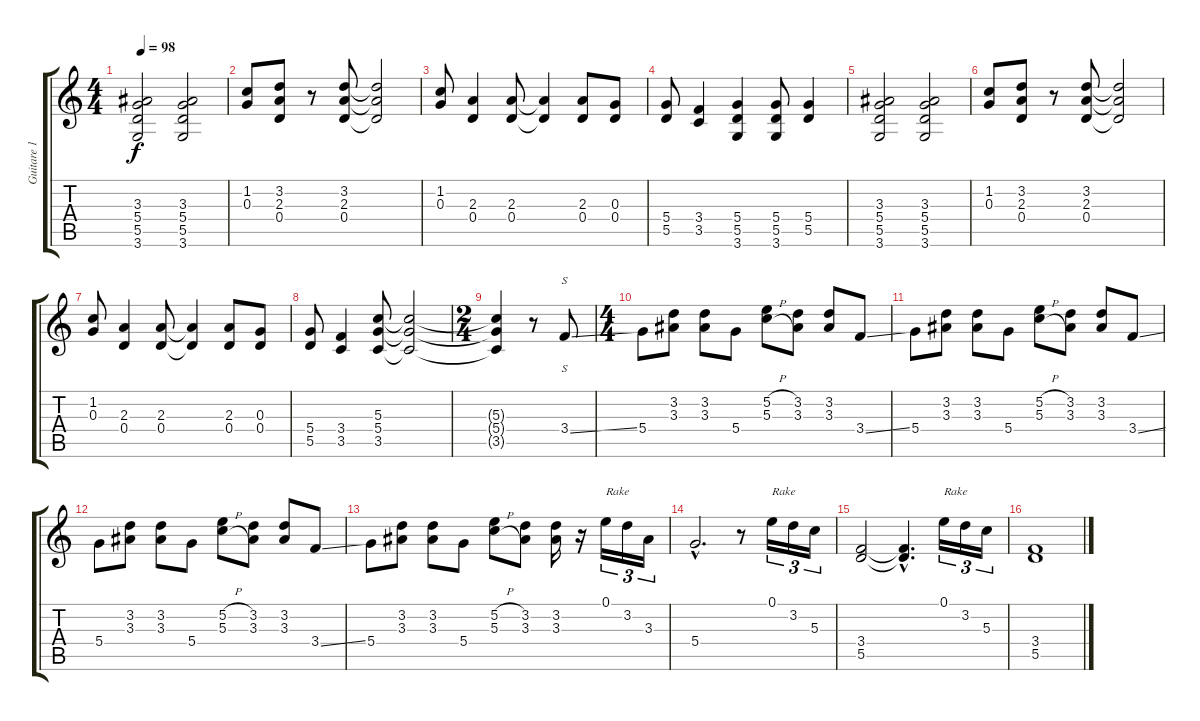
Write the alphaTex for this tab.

\track ("Guitare 1 Acoustique" "Guitare 1 ") {instrument acousticguitarsteel}
\staff {score tabs}
\tuning (E4 B3 G3 D3 A2 E2) {hide}
\ts (4 4)
\tempo 98
\clef g2
\ks c
(3.3 5.4 5.5 3.6).2{dy f instrument acousticguitarsteel} (3.3 5.4 5.5 3.6).2 |
(1.2 0.3).8 (3.2 2.3 0.4).8 r.8 (3.2 2.3 0.4).8 (3.2{t} 2.3{t} 0.4{t}).2 |
(1.2 0.3).8 (2.3 0.4).4 (2.3 0.4).8 (2.3{t} 0.4{t}).4 (2.3 0.4).8 (0.3 0.4).8 |
(5.4 5.5).8 (3.4 3.5).4 (5.4 5.5 3.6).4 (5.4 5.5 3.6).8 (5.4 5.5).4 |
(3.3 5.4 5.5 3.6).2 (3.3 5.4 5.5 3.6).2 |
(1.2 0.3).8 (3.2 2.3 0.4).8 r.8 (3.2 2.3 0.4).8 (3.2{t} 2.3{t} 0.4{t}).2 |
(1.2 0.3).8 (2.3 0.4).4 (2.3 0.4).8 (2.3{t} 0.4{t}).4 (2.3 0.4).8 (0.3 0.4).8 |
(5.4 5.5).8 (3.4 3.5).4 (5.3 5.4 3.5).8 (5.3{t} 5.4{t} 3.5{t}).2 |
\ts (2 4)
(5.3{t} 5.4{t} 3.5{t}).4 r.8 3.4{ss}.8{s} |
\ts (4 4)
5.4.8 (3.2 3.3).8 (3.2 3.3).8 5.4.8 (5.2{h} 5.3{h}).8 (3.2 3.3).8 (3.2 3.3).8 3.4{ss}.8 |
5.4.8 (3.2 3.3).8 (3.2 3.3).8 5.4.8 (5.2{h} 5.3{h}).8 (3.2 3.3).8 (3.2 3.3).8 3.4{ss}.8 |
5.4.8 (3.2 3.3).8 (3.2 3.3).8 5.4.8 (5.2{h} 5.3{h}).8 (3.2 3.3).8 (3.2 3.3).8 3.4{ss}.8 |
5.4.8 (3.2 3.3).8 (3.2 3.3).8 5.4.8 (5.2{h} 5.3{h}).8 (3.2 3.3).8 (3.2 3.3).16 r.16 0.1.16{tu (3 2) txt "Rake"} 3.2.16{tu (3 2)} 3.3.16{tu (3 2)} |
5.4{hac}.2{d} r.8 0.1.16{tu (3 2) txt "Rake"} 3.2.16{tu (3 2)} 5.3.16{tu (3 2)} |
(3.4 5.5).2 (3.4{hac t} 5.5{hac t}).4{d} 0.1.16{tu (3 2) txt "Rake"} 3.2.16{tu (3 2)} 5.3.16{tu (3 2)} |
(3.4 5.5).1
